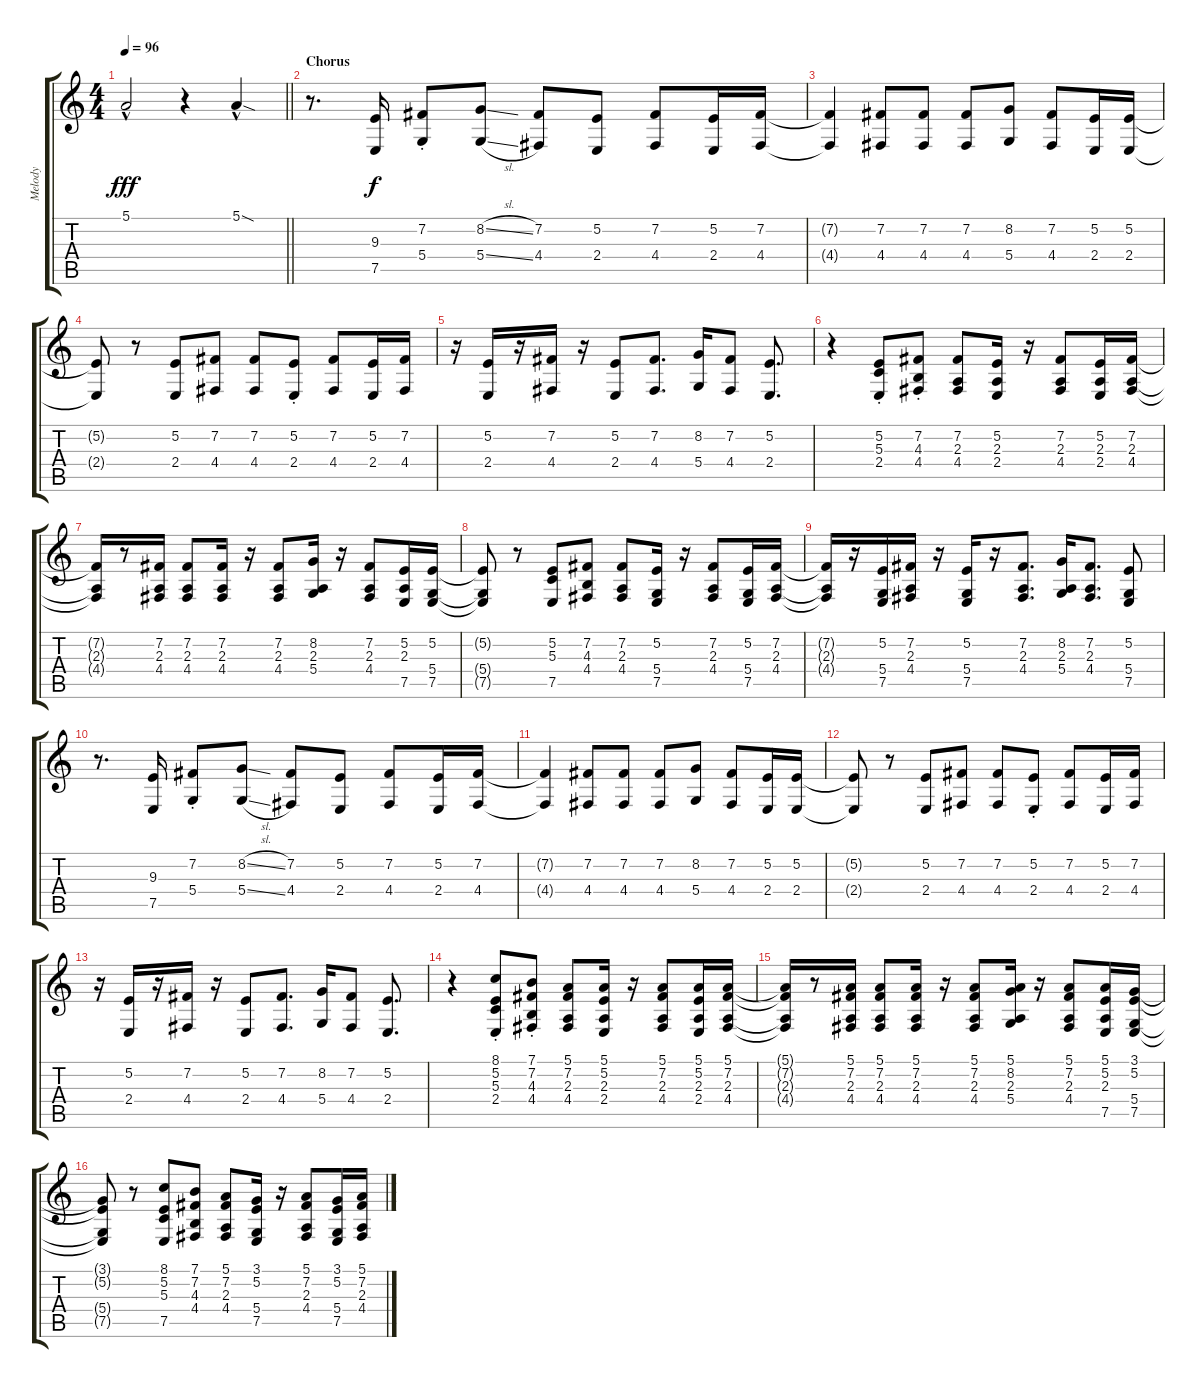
\track ("Melody" "Melody") {instrument electricpiano1}
\staff {score tabs}
\tuning (E4 B3 G3 D3 A2 E2) {hide}
\ts (4 4)
\tempo 96
\clef g2
\barLineRight lightlight
\ks c
5.1{hac}.2{dy fff} r.4 5.1{sod hac}.4 |
\section ("" "Chorus")
r.8{d} (9.3 7.5).16{dy f} (7.2{st} 5.4{st}).8 (8.2{sl} 5.4{sl}).8 (7.2 4.4).8 (5.2 2.4).8 (7.2 4.4).8 (5.2 2.4).16 (7.2 4.4).16 |
(7.2{t} 4.4{t}).4 (7.2 4.4).8 (7.2 4.4).8 (7.2 4.4).8 (8.2 5.4).8 (7.2 4.4).8 (5.2 2.4).16 (5.2 2.4).16 |
(5.2{t} 2.4{t}).8 r.8 (5.2 2.4).8 (7.2 4.4).8 (7.2 4.4).8 (5.2{st} 2.4{st}).8 (7.2 4.4).8 (5.2 2.4).16 (7.2 4.4).16 |
r.16 (5.2 2.4).16 r.16 (7.2 4.4).16 r.16 (5.2 2.4).8 (7.2 4.4).8{d} (8.2 5.4).16 (7.2 4.4).8 (5.2 2.4).8{d} |
r.4 (5.2{st} 5.3{st} 2.4{st}).8 (7.2{st} 4.3{st} 4.4{st}).8 (7.2 2.3 4.4).8 (5.2 2.3 2.4).16 r.16 (7.2 2.3 4.4).8 (5.2 2.3 2.4).16 (7.2 2.3 4.4).16 |
(7.2{t} 2.3{t} 4.4{t}).16 r.8 (7.2 2.3 4.4).16 (7.2 2.3 4.4).8 (7.2 2.3 4.4).16 r.16 (7.2 2.3 4.4).8 (8.2 2.3 5.4).16 r.16 (7.2 2.3 4.4).8 (5.2 2.3 7.5).16 (5.2 5.4 7.5).16 |
(5.2{t} 5.4{t} 7.5{t}).8 r.8 (5.2 5.3 7.5).8 (7.2 4.3 4.4).8 (7.2 2.3 4.4).8 (5.2 5.4 7.5).16 r.16 (7.2 2.3 4.4).8 (5.2 5.4 7.5).16 (7.2 2.3 4.4).16 |
(7.2{t} 2.3{t} 4.4{t}).16 r.16 (5.2 5.4 7.5).16 (7.2 2.3 4.4).16 r.16 (5.2 5.4 7.5).16 r.16 (7.2 2.3 4.4).8{d} (8.2 2.3 5.4).16 (7.2 2.3 4.4).8{d} (5.2 5.4 7.5).8 |
r.8{d} (9.3 7.5).16 (7.2{st} 5.4{st}).8 (8.2{sl} 5.4{sl}).8 (7.2 4.4).8 (5.2 2.4).8 (7.2 4.4).8 (5.2 2.4).16 (7.2 4.4).16 |
(7.2{t} 4.4{t}).4 (7.2 4.4).8 (7.2 4.4).8 (7.2 4.4).8 (8.2 5.4).8 (7.2 4.4).8 (5.2 2.4).16 (5.2 2.4).16 |
(5.2{t} 2.4{t}).8 r.8 (5.2 2.4).8 (7.2 4.4).8 (7.2 4.4).8 (5.2{st} 2.4{st}).8 (7.2 4.4).8 (5.2 2.4).16 (7.2 4.4).16 |
r.16 (5.2 2.4).16 r.16 (7.2 4.4).16 r.16 (5.2 2.4).8 (7.2 4.4).8{d} (8.2 5.4).16 (7.2 4.4).8 (5.2 2.4).8{d} |
r.4 (8.1{st} 5.2{st} 5.3{st} 2.4{st}).8 (7.1{st} 7.2{st} 4.3{st} 4.4{st}).8 (5.1 7.2 2.3 4.4).8 (5.1 5.2 2.3 2.4).16 r.16 (5.1 7.2 2.3 4.4).8 (5.1 5.2 2.3 2.4).16 (5.1 7.2 2.3 4.4).16 |
(5.1{t} 7.2{t} 2.3{t} 4.4{t}).16 r.8 (5.1 7.2 2.3 4.4).16 (5.1 7.2 2.3 4.4).8 (5.1 7.2 2.3 4.4).16 r.16 (5.1 7.2 2.3 4.4).8 (5.1 8.2 2.3 5.4).16 r.16 (5.1 7.2 2.3 4.4).8 (5.1 5.2 2.3 7.5).16 (3.1 5.2 5.4 7.5).16 |
(3.1{t} 5.2{t} 5.4{t} 7.5{t}).8 r.8 (8.1 5.2 5.3 7.5).8 (7.1 7.2 4.3 4.4).8 (5.1 7.2 2.3 4.4).8 (3.1 5.2 5.4 7.5).16 r.16 (5.1 7.2 2.3 4.4).8 (3.1 5.2 5.4 7.5).16 (5.1 7.2 2.3 4.4).16
